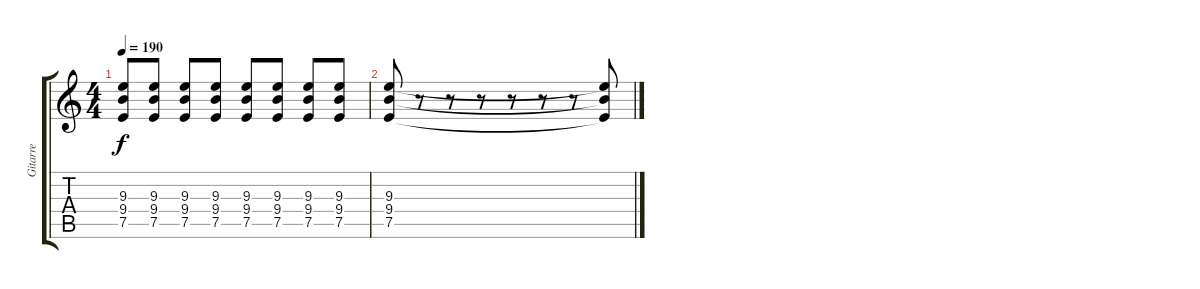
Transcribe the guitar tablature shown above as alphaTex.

\track ("Gitarre" "Gitarre") {instrument distortionguitar}
\staff {score tabs}
\tuning (E4 B3 G3 D3 A2 E2) {hide}
\ts (4 4)
\tempo 190
\clef g2
\ks c
(9.3 9.4 7.5).8{dy f} (9.3 9.4 7.5).8 (9.3 9.4 7.5).8 (9.3 9.4 7.5).8 (9.3 9.4 7.5).8 (9.3 9.4 7.5).8 (9.3 9.4 7.5).8 (9.3 9.4 7.5).8 |
(9.3 9.4 7.5).8 r.8 r.8 r.8 r.8 r.8 r.8 (9.3{t} 9.4{t} 7.5{t}).8
